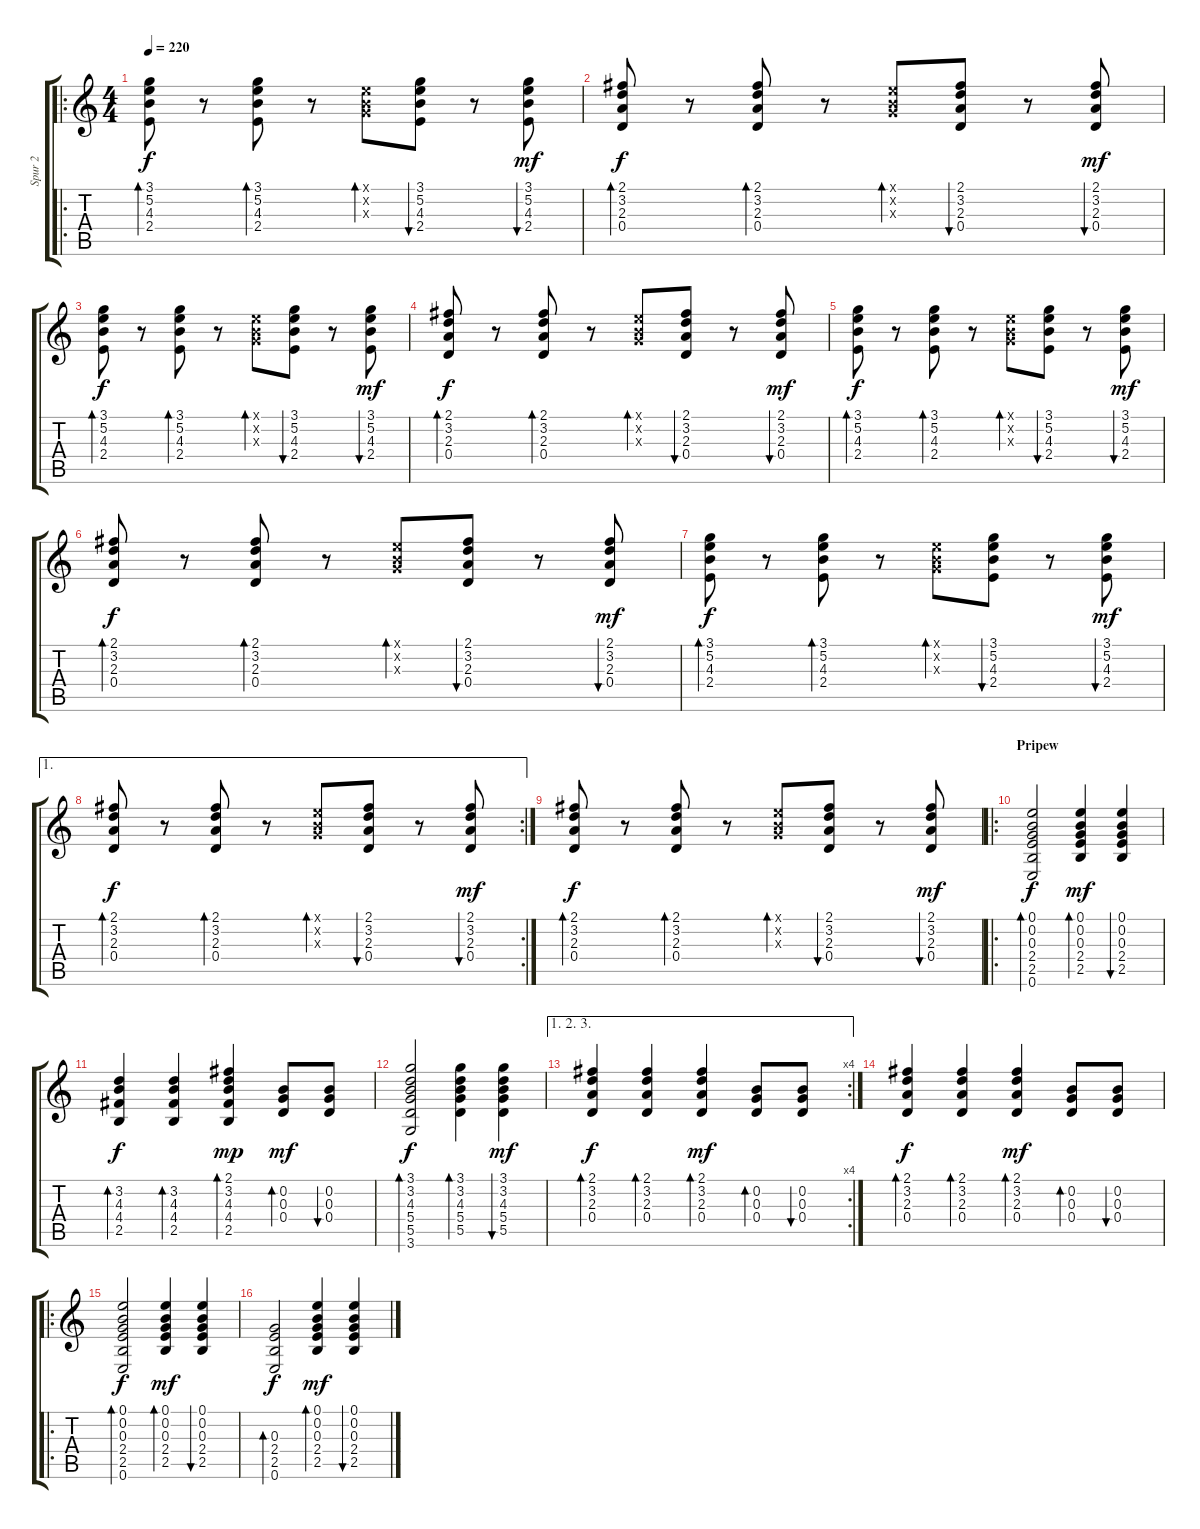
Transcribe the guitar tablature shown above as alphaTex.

\track ("Spur 2" "Spur 2") {instrument acousticguitarsteel}
\staff {score tabs}
\tuning (E4 B3 G3 D3 A2 E2) {hide}
\ro
\ts (4 4)
\tempo 220
\clef g2
\ks c
(3.1 5.2 4.3 2.4).8{bd 30 dy f} r.8 (3.1 5.2 4.3 2.4).8{bd 30} r.8 (0.1{x} 0.2{x} 0.3{x}).8{bd 30} (3.1 5.2 4.3 2.4).8{bu 30} r.8 (3.1 5.2 4.3 2.4).8{bu 30 dy mf} |
(2.1 3.2 2.3 0.4).8{bd 30 dy f} r.8 (2.1 3.2 2.3 0.4).8{bd 30} r.8 (0.1{x} 0.2{x} 0.3{x}).8{bd 30} (2.1 3.2 2.3 0.4).8{bu 30} r.8 (2.1 3.2 2.3 0.4).8{bu 30 dy mf} |
(3.1 5.2 4.3 2.4).8{bd 30 dy f} r.8 (3.1 5.2 4.3 2.4).8{bd 30} r.8 (0.1{x} 0.2{x} 0.3{x}).8{bd 30} (3.1 5.2 4.3 2.4).8{bu 30} r.8 (3.1 5.2 4.3 2.4).8{bu 30 dy mf} |
(2.1 3.2 2.3 0.4).8{bd 30 dy f} r.8 (2.1 3.2 2.3 0.4).8{bd 30} r.8 (0.1{x} 0.2{x} 0.3{x}).8{bd 30} (2.1 3.2 2.3 0.4).8{bu 30} r.8 (2.1 3.2 2.3 0.4).8{bu 30 dy mf} |
(3.1 5.2 4.3 2.4).8{bd 30 dy f} r.8 (3.1 5.2 4.3 2.4).8{bd 30} r.8 (0.1{x} 0.2{x} 0.3{x}).8{bd 30} (3.1 5.2 4.3 2.4).8{bu 30} r.8 (3.1 5.2 4.3 2.4).8{bu 30 dy mf} |
(2.1 3.2 2.3 0.4).8{bd 30 dy f} r.8 (2.1 3.2 2.3 0.4).8{bd 30} r.8 (0.1{x} 0.2{x} 0.3{x}).8{bd 30} (2.1 3.2 2.3 0.4).8{bu 30} r.8 (2.1 3.2 2.3 0.4).8{bu 30 dy mf} |
(3.1 5.2 4.3 2.4).8{bd 30 dy f} r.8 (3.1 5.2 4.3 2.4).8{bd 30} r.8 (0.1{x} 0.2{x} 0.3{x}).8{bd 30} (3.1 5.2 4.3 2.4).8{bu 30} r.8 (3.1 5.2 4.3 2.4).8{bu 30 dy mf} |
\ae 1
\rc 2
(2.1 3.2 2.3 0.4).8{bd 30 dy f} r.8 (2.1 3.2 2.3 0.4).8{bd 30} r.8 (0.1{x} 0.2{x} 0.3{x}).8{bd 30} (2.1 3.2 2.3 0.4).8{bu 30} r.8 (2.1 3.2 2.3 0.4).8{bu 30 dy mf} |
(2.1 3.2 2.3 0.4).8{bd 30 dy f} r.8 (2.1 3.2 2.3 0.4).8{bd 30} r.8 (0.1{x} 0.2{x} 0.3{x}).8{bd 30} (2.1 3.2 2.3 0.4).8{bu 30} r.8 (2.1 3.2 2.3 0.4).8{bu 30 dy mf} |
\ro
\section ("" "Pripew")
(0.1 0.2 0.3 2.4 2.5 0.6).2{bd 60 dy f} (0.1 0.2 0.3 2.4 2.5).4{bd 60 dy mf} (0.1 0.2 0.3 2.4 2.5).4{bu 60} |
(3.2 4.3 4.4 2.5).4{bd 60 dy f} (3.2 4.3 4.4 2.5).4{bd 30} (2.1 3.2 4.3 4.4 2.5).4{bd 60 dy mp} (0.2 0.3 0.4).8{bd 30 dy mf} (0.2 0.3 0.4).8{bu 30} |
(3.1 3.2 4.3 5.4 5.5 3.6).2{bd 60 dy f} (3.1 3.2 4.3 5.4 5.5).4{bd 60} (3.1 3.2 4.3 5.4 5.5).4{bu 60 dy mf} |
\ae (1 2 3)
\rc 4
(2.1 3.2 2.3 0.4).4{bd 60 dy f} (2.1 3.2 2.3 0.4).4{bd 30} (2.1 3.2 2.3 0.4).4{bd 60 dy mf} (0.2 0.3 0.4).8{bd 30} (0.2 0.3 0.4).8{bu 30} |
(2.1 3.2 2.3 0.4).4{bd 60 dy f} (2.1 3.2 2.3 0.4).4{bd 30} (2.1 3.2 2.3 0.4).4{bd 60 dy mf} (0.2 0.3 0.4).8{bd 30} (0.2 0.3 0.4).8{bu 30} |
\ro
(0.1 0.2 0.3 2.4 2.5 0.6).2{bd 60 dy f} (0.1 0.2 0.3 2.4 2.5).4{bd 60 dy mf} (0.1 0.2 0.3 2.4 2.5).4{bu 60} |
(0.3 2.4 2.5 0.6).2{bd 60 dy f} (0.1 0.2 0.3 2.4 2.5).4{bd 60 dy mf} (0.1 0.2 0.3 2.4 2.5).4{bu 60}
